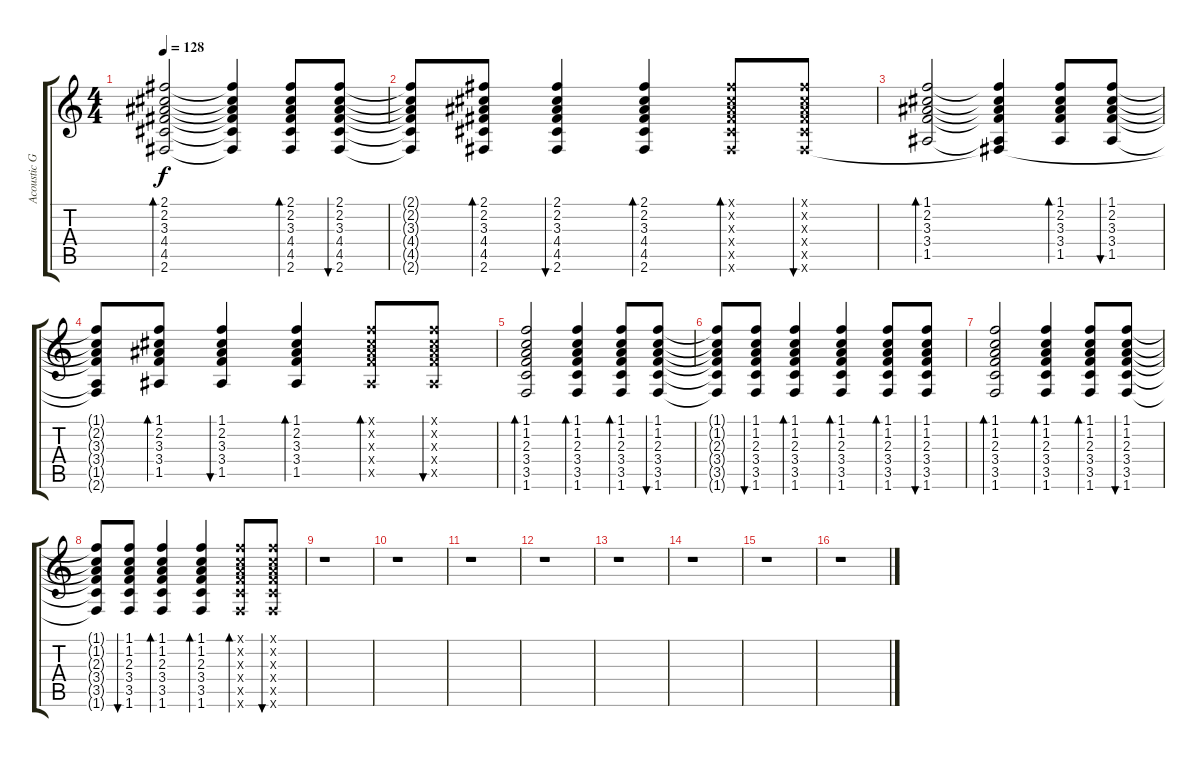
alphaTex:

\track ("Acoustic Guitar 2" "Acoustic G") {instrument acousticguitarsteel}
\staff {score tabs}
\tuning (E4 B3 G3 D3 A2 E2) {hide}
\ts (4 4)
\tempo 128
\clef g2
\ks c
(2.1 2.2 3.3 4.4 4.5 2.6).2{bd 60 dy f} (2.1{t} 2.2{t} 3.3{t} 4.4{t} 4.5{t} 2.6{t}).4 (2.1 2.2 3.3 4.4 4.5 2.6).8{bd 60} (2.1 2.2 3.3 4.4 4.5 2.6).8{bu 60} |
(2.1{t} 2.2{t} 3.3{t} 4.4{t} 4.5{t} 2.6{t}).8 (2.1 2.2 3.3 4.4 4.5 2.6).8{bd 60} (2.1 2.2 3.3 4.4 4.5 2.6).4{bu 60} (2.1 2.2 3.3 4.4 4.5 2.6).4{bd 60} (2.1{x} 2.2{x} 3.3{x} 4.4{x} 4.5{x} 2.6{x}).8{bd 60} (2.1{x} 2.2{x} 3.3{x} 4.4{x} 4.5{x} 2.6{x}).8{bu 60} |
(1.1 2.2 3.3 3.4 1.5).2{bd 60} (1.1{t} 2.2{t} 3.3{t} 3.4{t} 1.5{t} 2.6{t}).4 (1.1 2.2 3.3 3.4 1.5).8{bd 60} (1.1 2.2 3.3 3.4 1.5).8{bu 60} |
(1.1{t} 2.2{t} 3.3{t} 3.4{t} 1.5{t} 2.6{t}).8 (1.1 2.2 3.3 3.4 1.5).8{bd 60} (1.1 2.2 3.3 3.4 1.5).4{bu 60} (1.1 2.2 3.3 3.4 1.5).4{bd 60} (1.1{x} 2.2{x} 3.3{x} 3.4{x} 1.5{x}).8{bd 60} (1.1{x} 2.2{x} 3.3{x} 3.4{x} 1.5{x}).8{bu 60} |
(1.1 1.2 2.3 3.4 3.5 1.6).2{bd 60} (1.1 1.2 2.3 3.4 3.5 1.6).4{bd 60} (1.1 1.2 2.3 3.4 3.5 1.6).8{bd 60} (1.1 1.2 2.3 3.4 3.5 1.6).8{bu 60} |
(1.1{t} 1.2{t} 2.3{t} 3.4{t} 3.5{t} 1.6{t}).8 (1.1 1.2 2.3 3.4 3.5 1.6).8{bu 60} (1.1 1.2 2.3 3.4 3.5 1.6).4{bd 60} (1.1 1.2 2.3 3.4 3.5 1.6).4{bd 60} (1.1 1.2 2.3 3.4 3.5 1.6).8{bd 60} (1.1 1.2 2.3 3.4 3.5 1.6).8{bu 60} |
(1.1 1.2 2.3 3.4 3.5 1.6).2{bd 60} (1.1 1.2 2.3 3.4 3.5 1.6).4{bd 60} (1.1 1.2 2.3 3.4 3.5 1.6).8{bd 60} (1.1 1.2 2.3 3.4 3.5 1.6).8{bu 60} |
(1.1{t} 1.2{t} 2.3{t} 3.4{t} 3.5{t} 1.6{t}).8 (1.1 1.2 2.3 3.4 3.5 1.6).8{bu 60} (1.1 1.2 2.3 3.4 3.5 1.6).4{bd 60} (1.1 1.2 2.3 3.4 3.5 1.6).4{bd 60} (1.1{x} 1.2{x} 2.3{x} 3.4{x} 3.5{x} 1.6{x}).8{bd 60} (1.1{x} 1.2{x} 2.3{x} 3.4{x} 3.5{x} 1.6{x}).8{bu 60} |
r.1 |
r.1 |
r.1 |
r.1 |
r.1 |
r.1 |
r.1 |
r.1
